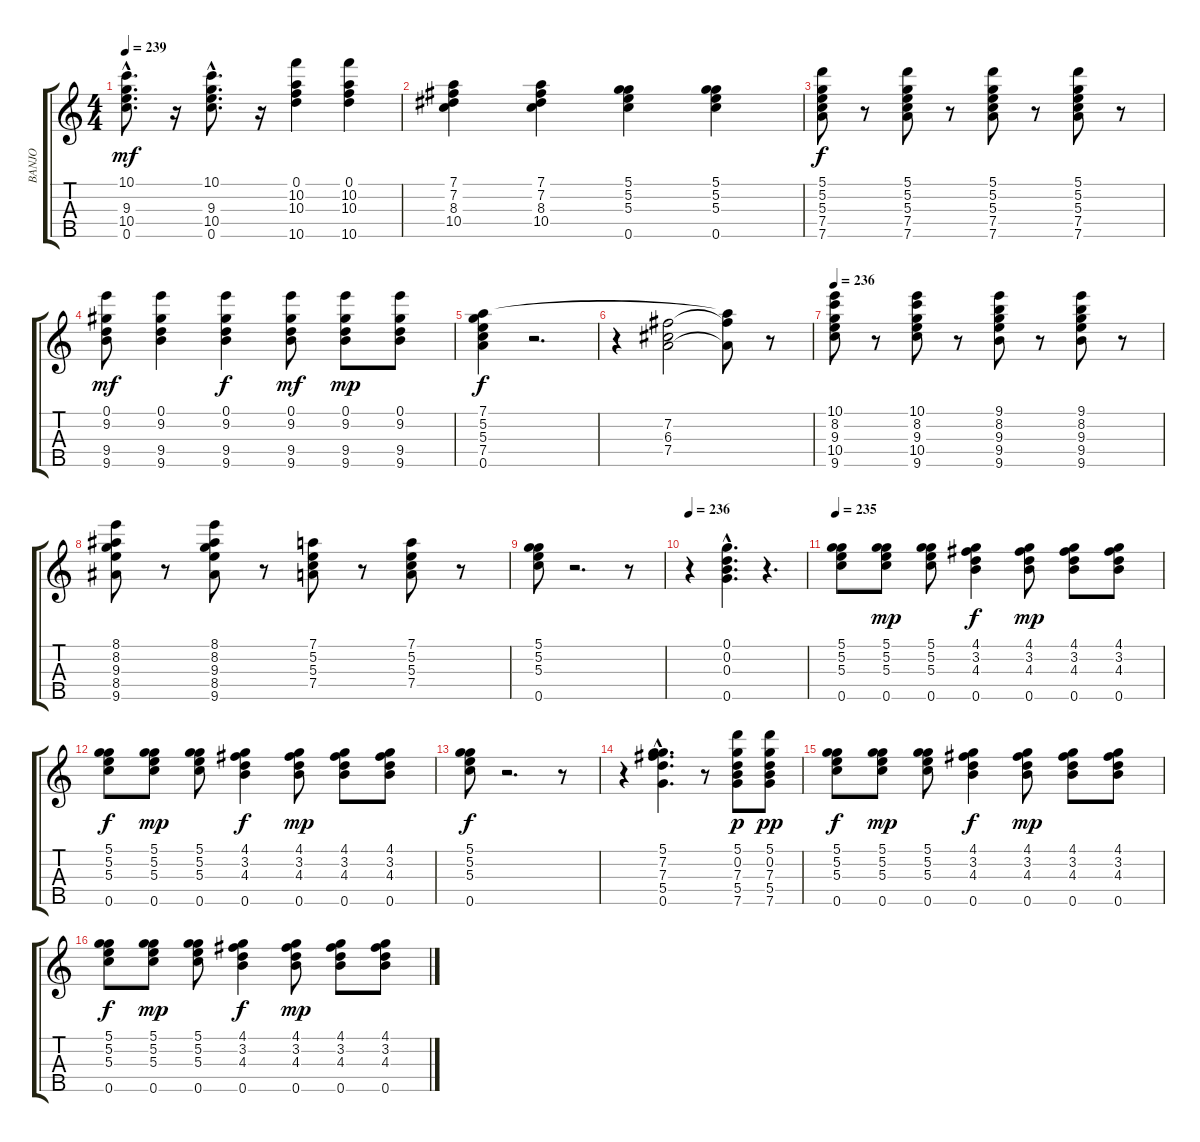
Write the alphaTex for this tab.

\track ("BANJO" "BANJO") {instrument banjo}
\staff {score tabs}
\tuning (D4 B3 G3 D3 G4) {hide}
\displaytranspose 12
\ts (4 4)
\tempo 239
\clef g2
\ks c
(10.1{hac} 9.3{hac} 10.4{hac} 0.5{hac}).8{d dy mf} r.16 (10.1{hac} 9.3{hac} 10.4{hac} 0.5{hac}).8{d} r.16 (0.1 10.2 10.3 10.5).4 (0.1 10.2 10.3 10.5).4 |
(7.1 7.2 8.3 10.4).4 (7.1 7.2 8.3 10.4).4 (5.1 5.2 5.3 0.5).4 (5.1 5.2 5.3 0.5).4 |
(5.1 5.2 5.3 7.4 7.5).8{dy f} r.8 (5.1 5.2 5.3 7.4 7.5).8 r.8 (5.1 5.2 5.3 7.4 7.5).8 r.8 (5.1 5.2 5.3 7.4 7.5).8 r.8 |
(0.1 9.2 9.4 9.5).8{dy mf} (0.1 9.2 9.4 9.5).4 (0.1 9.2 9.4 9.5).4{dy f} (0.1 9.2 9.4 9.5).8{dy mf} (0.1 9.2 9.4 9.5).8{dy mp} (0.1 9.2 9.4 9.5).8 |
(7.1 5.2 5.3 7.4 0.5).4{dy f} r.2{d} |
r.4 (7.2 6.3 7.4).2 (7.1{t} 7.2{t} 7.4{t}).8 r.8 |
\tempo 236
(10.1 8.2 9.3 10.4 9.5).8 r.8 (10.1 8.2 9.3 10.4 9.5).8 r.8 (9.1 8.2 9.3 9.4 9.5).8 r.8 (9.1 8.2 9.3 9.4 9.5).8 r.8 |
(8.1 8.2 9.3 8.4 9.5).8 r.8 (8.1 8.2 9.3 8.4 9.5).8 r.8 (7.1 5.2 5.3 7.4).8 r.8 (7.1 5.2 5.3 7.4).8 r.8 |
(5.1 5.2 5.3 0.5).8 r.2{d} r.8 |
\tempo 236
r.4 (0.1{hac} 0.2{hac} 0.3{hac} 0.5{hac}).4{d} r.4{d} |
\tempo 235
(5.1 5.2 5.3 0.5).8 (5.1 5.2 5.3 0.5).8{dy mp} (5.1 5.2 5.3 0.5).8 (4.1 3.2 4.3 0.5).4{dy f} (4.1 3.2 4.3 0.5).8{dy mp} (4.1 3.2 4.3 0.5).8 (4.1 3.2 4.3 0.5).8 |
(5.1 5.2 5.3 0.5).8{dy f} (5.1 5.2 5.3 0.5).8{dy mp} (5.1 5.2 5.3 0.5).8 (4.1 3.2 4.3 0.5).4{dy f} (4.1 3.2 4.3 0.5).8{dy mp} (4.1 3.2 4.3 0.5).8 (4.1 3.2 4.3 0.5).8 |
(5.1 5.2 5.3 0.5).8{dy f} r.2{d} r.8 |
r.4 (5.1{hac} 7.2{hac} 7.3{hac} 5.4{hac} 0.5{hac}).4{d} r.8 (5.1 0.2 7.3 5.4 7.5).8{dy p} (5.1 0.2 7.3 5.4 7.5).8{dy pp} |
(5.1 5.2 5.3 0.5).8{dy f} (5.1 5.2 5.3 0.5).8{dy mp} (5.1 5.2 5.3 0.5).8 (4.1 3.2 4.3 0.5).4{dy f} (4.1 3.2 4.3 0.5).8{dy mp} (4.1 3.2 4.3 0.5).8 (4.1 3.2 4.3 0.5).8 |
(5.1 5.2 5.3 0.5).8{dy f} (5.1 5.2 5.3 0.5).8{dy mp} (5.1 5.2 5.3 0.5).8 (4.1 3.2 4.3 0.5).4{dy f} (4.1 3.2 4.3 0.5).8{dy mp} (4.1 3.2 4.3 0.5).8 (4.1 3.2 4.3 0.5).8
